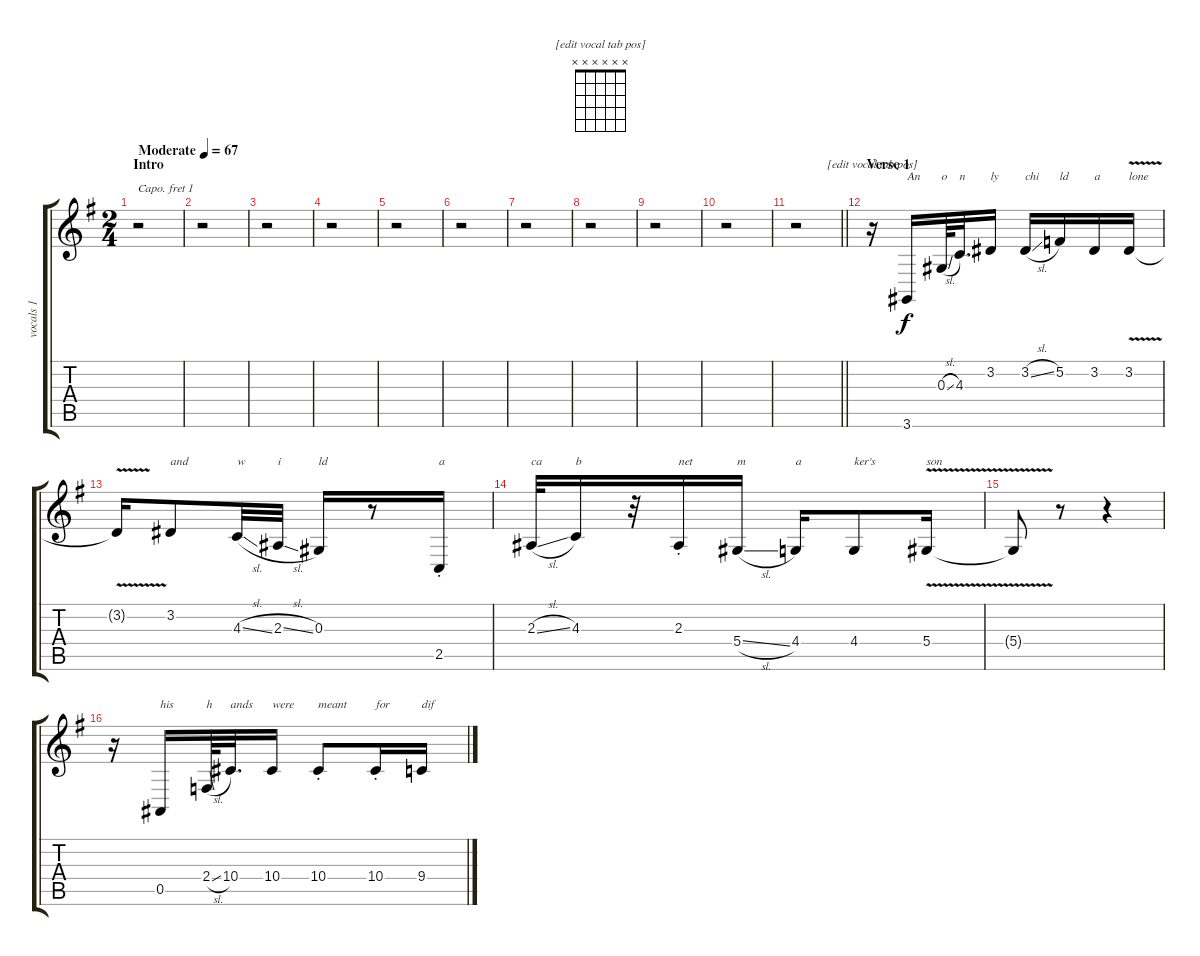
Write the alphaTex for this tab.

\track ("vocals 1" "vocals 1") {instrument lead2sawtooth}
\staff {score tabs}
\capo 1
\tuning (E4 B3 G3 D3 A2 E2) {hide}
\chord ("[edit vocal tab pos]" x x x x x x)
\ts (2 4)
\section ("" "Intro")
\tempo (67 "Moderate")
\clef g2
\ks g
r.2{dy f instrument lead2sawtooth} |
r.2 |
r.2 |
r.2 |
r.2 |
r.2 |
r.2 |
r.2 |
r.2 |
r.2 |
\barLineRight lightlight
r.2 |
\section ("" "Verse 1")
r.16{ch "[edit vocal tab pos]"} 3.6.16{txt "An"} 0.3{sl}.64{txt "o"} 4.3.32{d txt "n"} 3.2.16{txt "ly"} 3.2{sl}.16{txt "chi"} 5.2.16{txt "ld"} 3.2.16{txt "a"} 3.2{v}.16{txt "lone"} |
3.2{t}.16 3.2.8{txt "and"} 4.3{sl}.32{txt "w"} 2.3{sl}.32{txt "i"} 0.3.16{txt "ld"} r.8 2.5{st}.16{txt "a"} |
2.3{sl}.32{txt "ca"} 4.3.16{txt "b"} r.32 2.3{st}.16{txt "net"} 5.4{sl}.16{txt "m"} 4.4.16{txt "a"} 4.4.8{txt "ker's"} 5.4{v}.16{txt "son"} |
5.4{t}.8 r.8 r.4 |
r.16 0.5.16{txt "his"} 2.4{sl}.64{txt "h"} 10.4.32{d txt "ands"} 10.4.16{txt "were"} 10.4{st}.8{txt "meant"} 10.4{st}.16{txt "for"} 9.4.16{txt "dif"}
